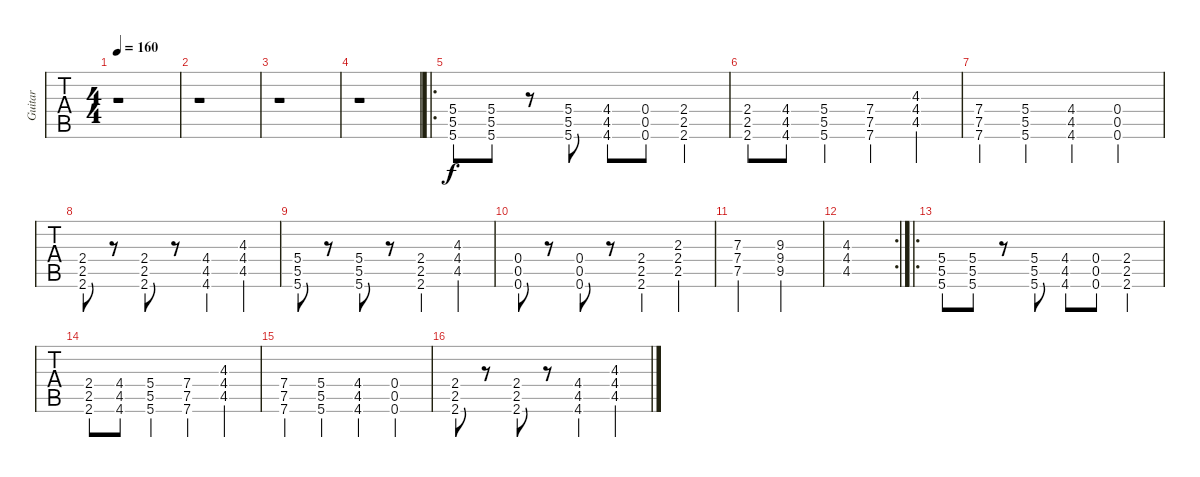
\track ("Guitar" "Guitar") {instrument overdrivenguitar}
\staff {tabs}
\tuning (D4 A3 F3 C3 G2 C2) {hide}
\ts (4 4)
\tempo 160
\clef g2
\ks c
r.1{dy f} |
r.1 |
r.1 |
r.1 |
\ro
(5.4 5.5 5.6).8 (5.4 5.5 5.6).8 r.8 (5.4 5.5 5.6).8 (4.4 4.5 4.6).8 (0.4 0.5 0.6).8 (2.4 2.5 2.6).4 |
(2.4 2.5 2.6).8 (4.4 4.5 4.6).8 (5.4 5.5 5.6).4 (7.4 7.5 7.6).4 (4.3 4.4 4.5).4 |
(7.4 7.5 7.6).4 (5.4 5.5 5.6).4 (4.4 4.5 4.6).4 (0.4 0.5 0.6).4 |
(2.4 2.5 2.6).8 r.8 (2.4 2.5 2.6).8 r.8 (4.4 4.5 4.6).4 (4.3 4.4 4.5).4 |
(5.4 5.5 5.6).8 r.8 (5.4 5.5 5.6).8 r.8 (2.4 2.5 2.6).4 (4.3 4.4 4.5).4 |
(0.4 0.5 0.6).8 r.8 (0.4 0.5 0.6).8 r.8 (2.4 2.5 2.6).4 (2.3 2.4 2.5).4 |
(7.3 7.4 7.5).2 (9.3 9.4 9.5).2 |
\rc 2
(4.3 4.4 4.5).1 |
\ro
(5.4 5.5 5.6).8 (5.4 5.5 5.6).8 r.8 (5.4 5.5 5.6).8 (4.4 4.5 4.6).8 (0.4 0.5 0.6).8 (2.4 2.5 2.6).4 |
(2.4 2.5 2.6).8 (4.4 4.5 4.6).8 (5.4 5.5 5.6).4 (7.4 7.5 7.6).4 (4.3 4.4 4.5).4 |
(7.4 7.5 7.6).4 (5.4 5.5 5.6).4 (4.4 4.5 4.6).4 (0.4 0.5 0.6).4 |
(2.4 2.5 2.6).8 r.8 (2.4 2.5 2.6).8 r.8 (4.4 4.5 4.6).4 (4.3 4.4 4.5).4
